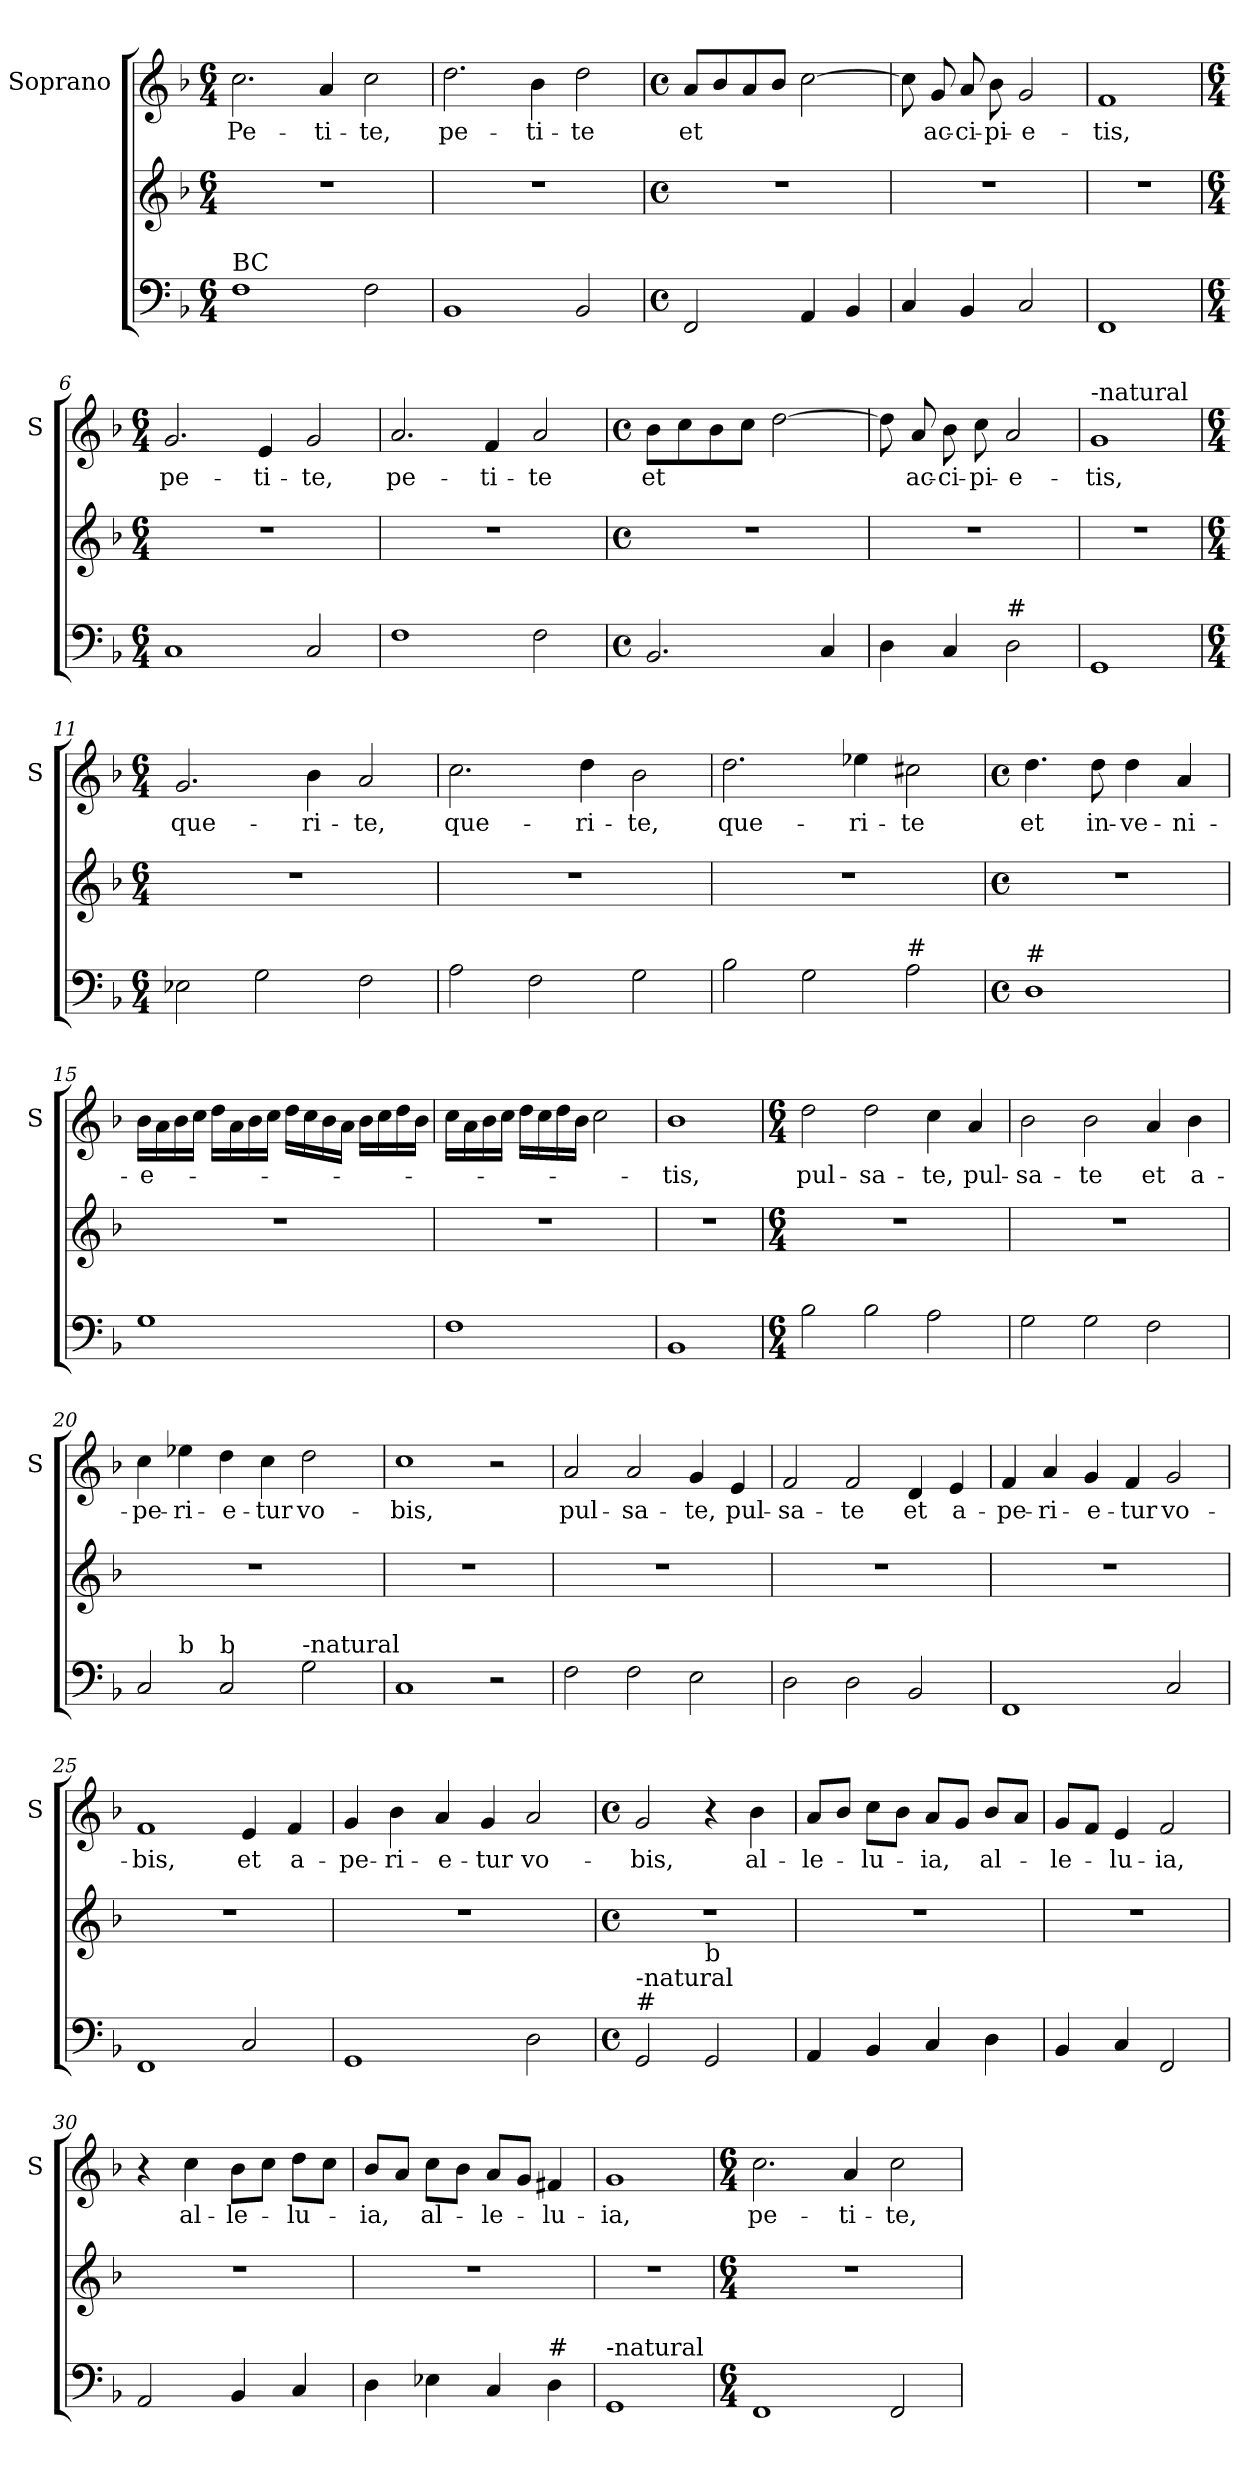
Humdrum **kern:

**kern	**kern	**kern	**text
*part2	*part2	*part1	*part1
*staff3	*staff2	*staff1	*staff1
*	*	*I"Soprano	*
*	*	*I'S	*
*clefF4	*clefG2	*clefG2	*
*k[b-]	*k[b-]	*k[b-]	*
*F:	*F:	*F:	*
*M6/4	*M6/4	*M6/4	*
=1	=1	=1	=1
!LO:TX:a:t=BC	!	!	!
!	!	!	!LO:LY:b
1F	1.r	2.cc\	Pe-
!	!	!	!LO:LY:b
.	.	4a/	-ti-
!	!	!	!LO:LY:b
2F\	.	2cc\	-te,
=2	=2	=2	=2
!	!	!	!LO:LY:b
1BB-	1.r	2.dd\	pe-
!	!	!	!LO:LY:b
.	.	4b-\	-ti-
!	!	!	!LO:LY:b
2BB-/	.	2dd\	-te
=3	=3	=3	=3
*M4/4	*M4/4	*M4/4	*
*met(c)	*met(c)	*met(c)	*
!	!	!	!LO:LY:b
2FF/	1r	8a/L	et
.	.	8b-/	.
.	.	8a/	.
.	.	8b-/J	.
4AA/	.	[2cc\	.
4BB-/	.	.	.
=4	=4	=4	=4
4C/	1r	8cc\]	.
!	!	!	!LO:LY:b
.	.	8g/	ac-
!	!	!	!LO:LY:b
4BB-/	.	8a/	-ci-
!	!	!	!LO:LY:b
.	.	8b-\	-pi-
!	!	!	!LO:LY:b
2C/	.	2g/	-e-
!!LO:LB:g=z
=5	=5	=5	=5
!	!	!	!LO:LY:b
1FF	1r	1f	-tis,
=6	=6	=6	=6
*M6/4	*M6/4	*M6/4	*
!	!	!	!LO:LY:b
1C	1.r	2.g/	pe-
!	!	!	!LO:LY:b
.	.	4e/	-ti-
!	!	!	!LO:LY:b
2C/	.	2g/	-te,
=7	=7	=7	=7
!	!	!	!LO:LY:b
1F	1.r	2.a/	pe-
!	!	!	!LO:LY:b
.	.	4f/	-ti-
!	!	!	!LO:LY:b
2F\	.	2a/	-te
=8	=8	=8	=8
*M4/4	*M4/4	*M4/4	*
*met(c)	*met(c)	*met(c)	*
!	!	!	!LO:LY:b
2.BB-/	1r	8b-\L	et
.	.	8cc\	.
.	.	8b-\	.
.	.	8cc\J	.
.	.	[2dd\	.
4C/	.	.	.
=9	=9	=9	=9
4D\	1r	8dd\]	.
!	!	!	!LO:LY:b
.	.	8a/	ac-
!	!	!	!LO:LY:b
4C/	.	8b-\	-ci-
!	!	!	!LO:LY:b
.	.	8cc\	-pi-
!LO:TX:a:t=#	!	!	!
!	!	!	!LO:LY:b
2D\	.	2a/	-e-
!!LO:LB:g=z
=10	=10	=10	=10
!	!	!LO:TX:a:t=-natural	!
!	!	!	!LO:LY:b
1GG	1r	1g	-tis,
=11	=11	=11	=11
*M6/4	*M6/4	*M6/4	*
!	!	!	!LO:LY:b
2E-X\	1.r	2.g/	que-
2G\	.	.	.
!	!	!	!LO:LY:b
.	.	4b-\	-ri-
!	!	!	!LO:LY:b
2F\	.	2a/	-te,
=12	=12	=12	=12
!	!	!	!LO:LY:b
2A\	1.r	2.cc\	que-
2F\	.	.	.
!	!	!	!LO:LY:b
.	.	4dd\	-ri-
!	!	!	!LO:LY:b
2G\	.	2b-\	-te,
=13	=13	=13	=13
!	!	!	!LO:LY:b
2B-\	1.r	2.dd\	que-
2G\	.	.	.
!	!	!	!LO:LY:b
.	.	4ee-X\	-ri-
!LO:TX:a:t=#	!	!	!
!	!	!	!LO:LY:b
2A\	.	2cc#X\	-te
=14	=14	=14	=14
*M4/4	*M4/4	*M4/4	*
*met(c)	*met(c)	*met(c)	*
!LO:TX:a:t=#	!	!	!
!	!	!	!LO:LY:b
1D	1r	4.dd\	et
!	!	!	!LO:LY:b
.	.	8dd\	in-
!	!	!	!LO:LY:b
.	.	4dd\	-ve-
!	!	!	!LO:LY:b
.	.	4a/	-ni-
!!LO:PB:g=z
=15	=15	=15	=15
!	!	!	!LO:LY:b
1G	1r	16b-\LL	-e-
.	.	16a\	.
.	.	16b-\	.
.	.	16cc\JJ	.
.	.	16dd\LL	.
.	.	16a\	.
.	.	16b-\	.
.	.	16cc\JJ	.
.	.	16dd\LL	.
.	.	16cc\	.
.	.	16b-\	.
.	.	16a\JJ	.
.	.	16b-\LL	.
.	.	16cc\	.
.	.	16dd\	.
.	.	16b-\JJ	.
=16	=16	=16	=16
1F	1r	16cc\LL	.
.	.	16a\	.
.	.	16b-\	.
.	.	16cc\JJ	.
.	.	16dd\LL	.
.	.	16cc\	.
.	.	16dd\	.
.	.	16b-\JJ	.
.	.	2cc\	.
=17	=17	=17	=17
!	!	!	!LO:LY:b
1BB-	1r	1b-	-tis,
=18	=18	=18	=18
*M6/4	*M6/4	*M6/4	*
!	!	!	!LO:LY:b
2B-\	1.r	2dd\	pul-
!	!	!	!LO:LY:b
2B-\	.	2dd\	-sa-
!	!	!	!LO:LY:b
2A\	.	4cc\	-te,
!	!	!	!LO:LY:b
.	.	4a/	pul-
!!LO:LB:g=z
=19	=19	=19	=19
!	!	!	!LO:LY:b
2G\	1.r	2b-\	-sa-
!	!	!	!LO:LY:b
2G\	.	2b-\	-te
!	!	!	!LO:LY:b
2F\	.	4a/	et
!	!	!	!LO:LY:b
.	.	4b-\	a-
=20	=20	=20	=20
!	!	!	!LO:LY:b
*^	*	*	*
2C/	4ryy	1.r	4cc\	-pe-
!	!LO:TX:a:t=b	!	!	!
!	!	!	!	!LO:LY:b
.	1ryy	.	4ee-X\	-ri-
!LO:TX:a:t=b	!	!	!	!
!	!	!	!	!LO:LY:b
2C/	.	.	4dd\	-e-
!	!	!	!	!LO:LY:b
.	.	.	4cc\	-tur
!LO:TX:a:t=-natural	!	!	!	!
!	!	!	!	!LO:LY:b
2G\	.	.	2dd\	vo-
.	4ryy	.	.	.
=21	=21	=21	=21	=21
!	!	!	!	!LO:LY:b
*v	*v	*	*	*
1C	1.r	1cc	-bis,
2r	.	2r	.
=22	=22	=22	=22
!	!	!	!LO:LY:b
2F\	1.r	2a/	pul-
!	!	!	!LO:LY:b
2F\	.	2a/	-sa-
!	!	!	!LO:LY:b
2E\	.	4g/	-te,
!	!	!	!LO:LY:b
.	.	4e/	pul-
=23	=23	=23	=23
!	!	!	!LO:LY:b
2D\	1.r	2f/	-sa-
!	!	!	!LO:LY:b
2D\	.	2f/	-te
!	!	!	!LO:LY:b
2BB-/	.	4d/	et
!	!	!	!LO:LY:b
.	.	4e/	a-
!!LO:LB:g=z
=24	=24	=24	=24
!	!	!	!LO:LY:b
1FF	1.r	4f/	-pe-
!	!	!	!LO:LY:b
.	.	4a/	-ri-
!	!	!	!LO:LY:b
.	.	4g/	-e-
!	!	!	!LO:LY:b
.	.	4f/	-tur
!	!	!	!LO:LY:b
2C/	.	2g/	vo-
=25	=25	=25	=25
!	!	!	!LO:LY:b
1FF	1.r	1f	-bis,
!	!	!	!LO:LY:b
2C/	.	4e/	et
!	!	!	!LO:LY:b
.	.	4f/	a-
=26	=26	=26	=26
!	!	!	!LO:LY:b
1GG	1.r	4g/	-pe-
!	!	!	!LO:LY:b
.	.	4b-\	-ri-
!	!	!	!LO:LY:b
.	.	4a/	-e-
!	!	!	!LO:LY:b
.	.	4g/	-tur
!	!	!	!LO:LY:b
2D\	.	2a/	vo-
=27	=27	=27	=27
*M4/4	*M4/4	*M4/4	*
*met(c)	*met(c)	*met(c)	*
!LO:TX:a:t=#	!	!	!
!LO:TX:a:t=-natural	!	!	!
!	!	!	!LO:LY:b
2GG/	1r	2g/	-bis,
!LO:TX:a:t=b	!	!	!
2GG/	.	4r	.
!	!	!	!LO:LY:b
.	.	4b-\	al-
!!LO:LB:g=z
=28	=28	=28	=28
!	!	!	!LO:LY:b
4AA/	1r	8a/L	-le-
.	.	8b-/J	.
!	!	!	!LO:LY:b
4BB-/	.	8cc\L	-lu-
.	.	8b-\J	.
!	!	!	!LO:LY:b
4C/	.	8a/L	-ia,
.	.	8g/J	.
!	!	!	!LO:LY:b
4D\	.	8b-/L	al-
.	.	8a/J	.
=29	=29	=29	=29
!	!	!	!LO:LY:b
4BB-/	1r	8g/L	-le-
.	.	8f/J	.
!	!	!	!LO:LY:b
4C/	.	4e/	-lu-
!	!	!	!LO:LY:b
2FF/	.	2f/	-ia,
=30	=30	=30	=30
2AA/	1r	4r	.
!	!	!	!LO:LY:b
.	.	4cc\	al-
!	!	!	!LO:LY:b
4BB-/	.	8b-\L	-le-
.	.	8cc\J	.
!	!	!	!LO:LY:b
4C/	.	8dd\L	-lu-
.	.	8cc\J	.
=31	=31	=31	=31
!	!	!	!LO:LY:b
4D\	1r	8b-/L	-ia,
.	.	8a/J	.
!	!	!	!LO:LY:b
4E-X\	.	8cc\L	al-
.	.	8b-\J	.
!	!	!	!LO:LY:b
4C/	.	8a/L	-le-
.	.	8g/J	.
!LO:TX:a:t=#	!	!	!
!	!	!	!LO:LY:b
4D\	.	4f#X/	-lu-
=32	=32	=32	=32
!LO:TX:a:t=-natural	!	!	!
!	!	!	!LO:LY:b
1GG	1r	1g	-ia,
!!LO:PB:g=z
=33	=33	=33	=33
*M6/4	*M6/4	*M6/4	*
!	!	!	!LO:LY:b
1FF	1.r	2.cc\	pe-
!	!	!	!LO:LY:b
.	.	4a/	-ti-
!	!	!	!LO:LY:b
2FF/	.	2cc\	-te,
=	=	=	=
*-	*-	*-	*-
